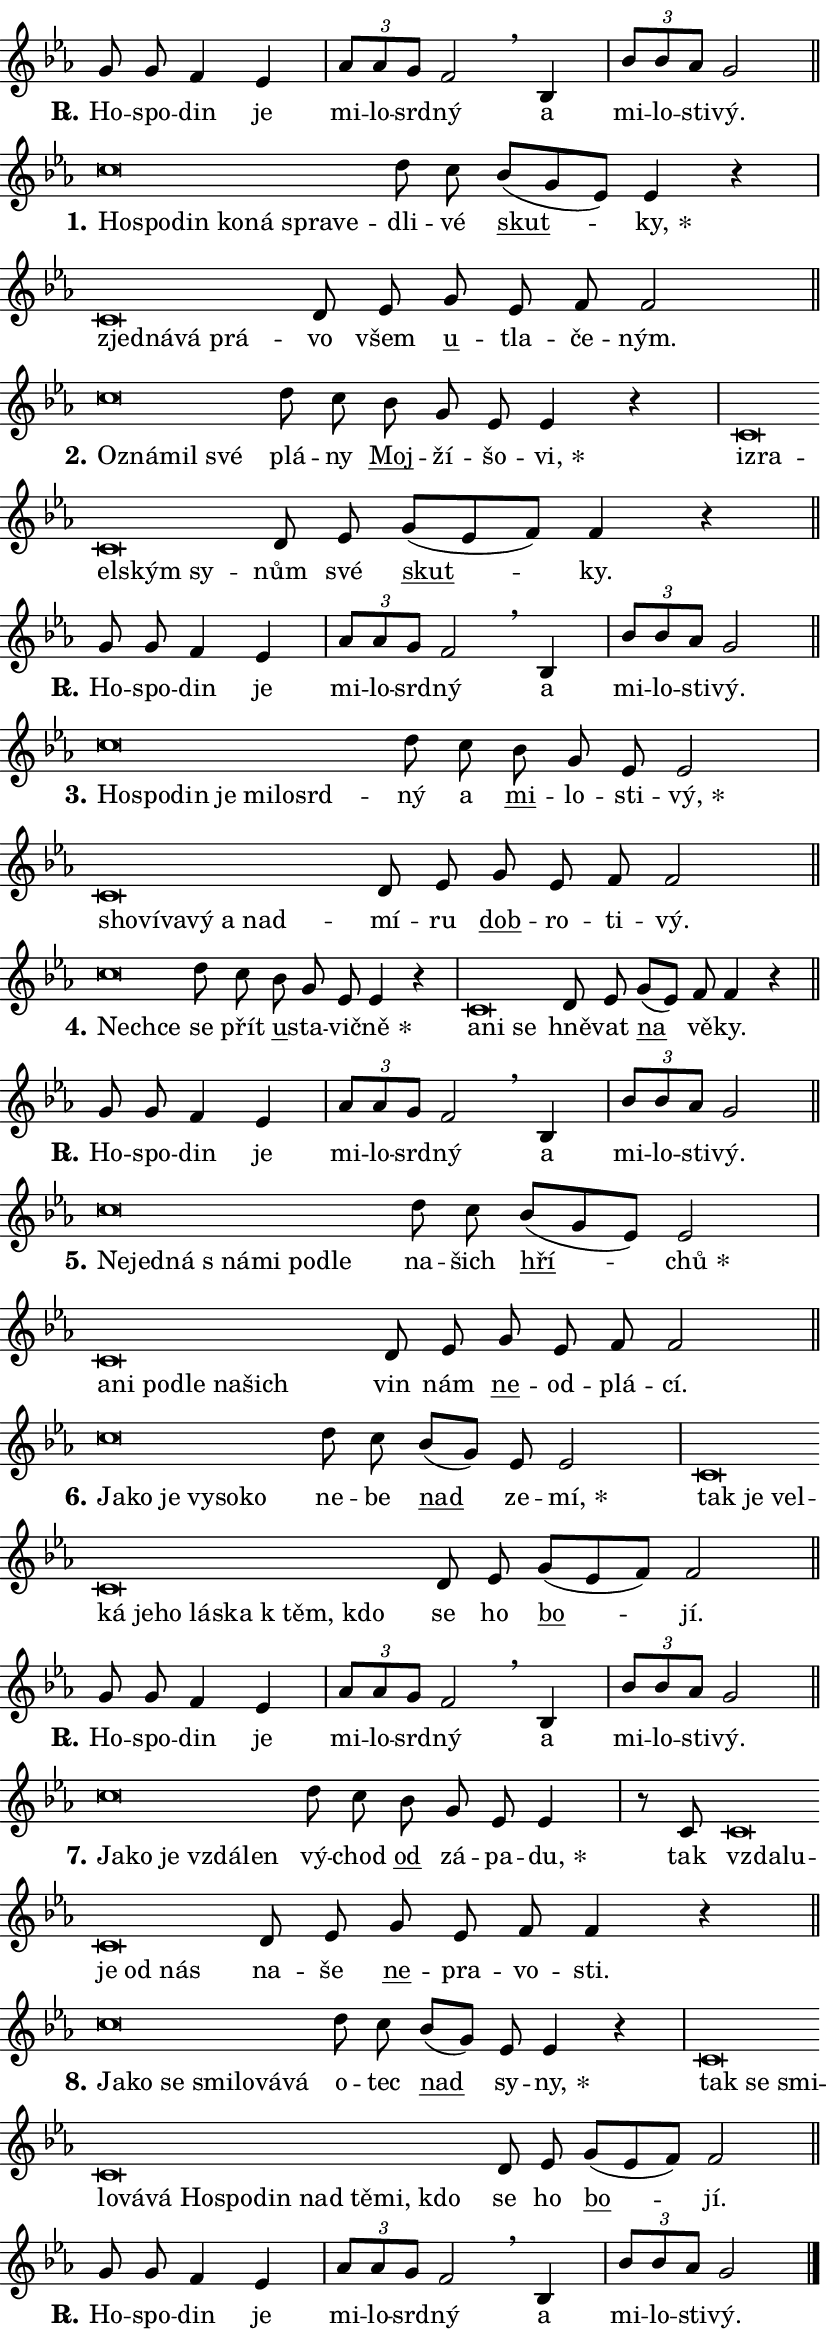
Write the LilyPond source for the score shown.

\version "2.24.0"
\header { tagline = "" }
\paper {
  indent = 0\cm
  top-margin = 0\cm
  right-margin = 0.13\cm % to fit lyric hyphens
  bottom-margin = 0\cm
  left-margin = 0\cm
  paper-width = 14\cm
  page-breaking = #ly:one-page-breaking
  system-system-spacing.basic-distance = #11
  score-system-spacing.basic-distance = #11
  ragged-last = ##f
}


%% Author: Thomas Morley
%% https://lists.gnu.org/archive/html/lilypond-user/2020-05/msg00002.html
#(define (line-position grob)
"Returns position of @var[grob} in current system:
   @code{'start}, if at first time-step
   @code{'end}, if at last time-step
   @code{'middle} otherwise
"
  (let* ((col (ly:item-get-column grob))
         (ln (ly:grob-object col 'left-neighbor))
         (rn (ly:grob-object col 'right-neighbor))
         (col-to-check-left (if (ly:grob? ln) ln col))
         (col-to-check-right (if (ly:grob? rn) rn col))
         (break-dir-left
           (and
             (ly:grob-property col-to-check-left 'non-musical #f)
             (ly:item-break-dir col-to-check-left)))
         (break-dir-right
           (and
             (ly:grob-property col-to-check-right 'non-musical #f)
             (ly:item-break-dir col-to-check-right))))
        (cond ((eqv? 1 break-dir-left) 'start)
              ((eqv? -1 break-dir-right) 'end)
              (else 'middle))))

#(define (tranparent-at-line-position vctor)
  (lambda (grob)
  "Relying on @code{line-position} select the relevant enry from @var{vctor}.
Used to determine transparency,"
    (case (line-position grob)
      ((end) (not (vector-ref vctor 0)))
      ((middle) (not (vector-ref vctor 1)))
      ((start) (not (vector-ref vctor 2))))))

noteHeadBreakVisibility =
#(define-music-function (break-visibility)(vector?)
"Makes @code{NoteHead}s transparent relying on @var{break-visibility}"
#{
  \override NoteHead.transparent =
    #(tranparent-at-line-position break-visibility)
#})

#(define delete-ledgers-for-transparent-note-heads
  (lambda (grob)
    "Reads whether a @code{NoteHead} is transparent.
If so this @code{NoteHead} is removed from @code{'note-heads} from
@var{grob}, which is supposed to be @code{LedgerLineSpanner}.
As a result ledgers are not printed for this @code{NoteHead}"
    (let* ((nhds-array (ly:grob-object grob 'note-heads))
           (nhds-list
             (if (ly:grob-array? nhds-array)
                 (ly:grob-array->list nhds-array)
                 '()))
           ;; Relies on the transparent-property being done before
           ;; Staff.LedgerLineSpanner.after-line-breaking is executed.
           ;; This is fragile ...
           (to-keep
             (remove
               (lambda (nhd)
                 (ly:grob-property nhd 'transparent #f))
               nhds-list)))
      ;; TODO find a better method to iterate over grob-arrays, similiar
      ;; to filter/remove etc for lists
      ;; For now rebuilt from scratch
      (set! (ly:grob-object grob 'note-heads)  '())
      (for-each
        (lambda (nhd)
          (ly:pointer-group-interface::add-grob grob 'note-heads nhd))
        to-keep))))

squashNotes = {
  \override NoteHead.X-extent = #'(-0.2 . 0.2)
  \override NoteHead.Y-extent = #'(-0.75 . 0)
  \override NoteHead.stencil =
    #(lambda (grob)
       (let ((pos (ly:grob-property grob 'staff-position)))
         (begin
           (if (< pos -7) (display "ERROR: Lower brevis then expected\n") (display ""))
           (if (<= pos -6) ly:text-interface::print ly:note-head::print))))
}
unSquashNotes = {
  \revert NoteHead.X-extent
  \revert NoteHead.Y-extent
  \revert NoteHead.stencil
}

hideNotes = \noteHeadBreakVisibility #begin-of-line-visible
unHideNotes = \noteHeadBreakVisibility #all-visible

% work-around for resetting accidentals
% https://lilypond.org/doc/v2.23/Documentation/notation/displaying-rhythms#unmetered-music
cadenzaMeasure = {
  \cadenzaOff
  \partial 1024 s1024
  \cadenzaOn
}

#(define-markup-command (accent layout props text) (markup?)
  "Underline accented syllable"
  (interpret-markup layout props
    #{\markup \override #'(offset . 4.3) \underline { #text }#}))

responsum = \markup \concat {
  "R" \hspace #-1.05 \path #0.1 #'((moveto 0 0.07) (lineto 0.9 0.8)) \hspace #0.05 "."
}

spaceSize = #0.6828661417322834 % exact space size for TeX Gyre Schola

\layout {
  \context {
    \Staff
    \remove "Time_signature_engraver"
    \override LedgerLineSpanner.after-line-breaking = #delete-ledgers-for-transparent-note-heads
  }
  \context {
    \Lyrics {
      \override LyricSpace.minimum-distance = \spaceSize
      \override LyricText.font-name = #"TeX Gyre Schola"
      \override LyricText.font-size = 1
      \override StanzaNumber.font-name = #"TeX Gyre Schola Bold"
      \override StanzaNumber.font-size = 1
    }
  }
  \context {
    \Score 
    \override NoteHead.text =
      #(lambda (grob) 
        (let ((pos (ly:grob-property grob 'staff-position)))
          #{\markup {
            \combine
              \halign #-0.55 \raise #(if (= pos -6) 0 0.5) \override #'(thickness . 2) \draw-line #'(3.2 . 0)
              \musicglyph "noteheads.sM1"
          }#}))
  }
}

% magnetic-lyrics.ily
%
%   written by
%     Jean Abou Samra <jean@abou-samra.fr>
%     Werner Lemberg <wl@gnu.org>
%
%   adapted by
%     Jiri Hon <jiri.hon@gmail.com>
%
% Version 2022-Apr-15

% https://www.mail-archive.com/lilypond-user@gnu.org/msg149350.html

#(define (Left_hyphen_pointer_engraver context)
   "Collect syllable-hyphen-syllable occurrences in lyrics and store
them in properties.  This engraver only looks to the left.  For
example, if the lyrics input is @code{foo -- bar}, it does the
following.

@itemize @bullet
@item
Set the @code{text} property of the @code{LyricHyphen} grob between
@q{foo} and @q{bar} to @code{foo}.

@item
Set the @code{left-hyphen} property of the @code{LyricText} grob with
text @q{foo} to the @code{LyricHyphen} grob between @q{foo} and
@q{bar}.
@end itemize

Use this auxiliary engraver in combination with the
@code{lyric-@/text::@/apply-@/magnetic-@/offset!} hook."
   (let ((hyphen #f)
         (text #f))
     (make-engraver
      (acknowledgers
       ((lyric-syllable-interface engraver grob source-engraver)
        (set! text grob)))
      (end-acknowledgers
       ((lyric-hyphen-interface engraver grob source-engraver)
        ;(when (not (grob::has-interface grob 'lyric-space-interface))
          (set! hyphen grob)));)
      ((stop-translation-timestep engraver)
       (when (and text hyphen)
         (ly:grob-set-object! text 'left-hyphen hyphen))
       (set! text #f)
       (set! hyphen #f)))))

#(define (lyric-text::apply-magnetic-offset! grob)
   "If the space between two syllables is less than the value in
property @code{LyricText@/.details@/.squash-threshold}, move the right
syllable to the left so that it gets concatenated with the left
syllable.

Use this function as a hook for
@code{LyricText@/.after-@/line-@/breaking} if the
@code{Left_@/hyphen_@/pointer_@/engraver} is active."
   (let ((hyphen (ly:grob-object grob 'left-hyphen #f)))
     (when hyphen
       (let ((left-text (ly:spanner-bound hyphen LEFT)))
         (when (grob::has-interface left-text 'lyric-syllable-interface)
           (let* ((common (ly:grob-common-refpoint grob left-text X))
                  (this-x-ext (ly:grob-extent grob common X))
                  (left-x-ext
                   (begin
                     ;; Trigger magnetism for left-text.
                     (ly:grob-property left-text 'after-line-breaking)
                     (ly:grob-extent left-text common X)))
                  ;; `delta` is the gap width between two syllables.
                  (delta (- (interval-start this-x-ext)
                            (interval-end left-x-ext)))
                  (details (ly:grob-property grob 'details))
                  (threshold (assoc-get 'squash-threshold details 0.2)))
             (when (< delta threshold)
               (let* (;; We have to manipulate the input text so that
                      ;; ligatures crossing syllable boundaries are not
                      ;; disabled.  For languages based on the Latin
                      ;; script this is essentially a beautification.
                      ;; However, for non-Western scripts it can be a
                      ;; necessity.
                      (lt (ly:grob-property left-text 'text))
                      (rt (ly:grob-property grob 'text))
                      (is-space (grob::has-interface hyphen 'lyric-space-interface))
                      (space (if is-space " " ""))
                      (extra-delta (if is-space spaceSize 0))
                      ;; Append new syllable.
                      (ltrt-space (if (and (string? lt) (string? rt))
                                (string-append lt space rt)
                                (make-concat-markup (list lt space rt))))
                      ;; Right-align `ltrt` to the right side.
                      (ltrt-space-markup (grob-interpret-markup
                               grob
                               (make-translate-markup
                                (cons (interval-length this-x-ext) 0)
                                (make-right-align-markup ltrt-space)))))
                 (begin
                   ;; Don't print `left-text`.
                   (ly:grob-set-property! left-text 'stencil #f)
                   ;; Set text and stencil (which holds all collected
                   ;; syllables so far) and shift it to the left.
                   (ly:grob-set-property! grob 'text ltrt-space)
                   (ly:grob-set-property! grob 'stencil ltrt-space-markup)
                   (ly:grob-translate-axis! grob (- (- delta extra-delta)) X))))))))))


#(define (lyric-hyphen::displace-bounds-first grob)
   ;; Make very sure this callback isn't triggered too early.
   (let ((left (ly:spanner-bound grob LEFT))
         (right (ly:spanner-bound grob RIGHT)))
     (ly:grob-property left 'after-line-breaking)
     (ly:grob-property right 'after-line-breaking)
     (ly:lyric-hyphen::print grob)))

squashThreshold = #0.4

\layout {
  \context {
    \Lyrics
    \consists #Left_hyphen_pointer_engraver
    \override LyricText.after-line-breaking =
      #lyric-text::apply-magnetic-offset!
    \override LyricHyphen.stencil = #lyric-hyphen::displace-bounds-first
    \override LyricText.details.squash-threshold = \squashThreshold
    \override LyricHyphen.minimum-distance = 0
    \override LyricHyphen.minimum-length = \squashThreshold
  }
}

squashText = \override LyricText.details.squash-threshold = 9999
unSquashText = \override LyricText.details.squash-threshold = \squashThreshold

leftText = \override LyricText.self-alignment-X = #LEFT
unLeftText = \revert LyricText.self-alignment-X

starOffset = #(lambda (grob) 
                (let ((x_offset (ly:self-alignment-interface::aligned-on-x-parent grob)))
                  (if (= x_offset 0) 0 (+ x_offset 1.2))))

star = #(define-music-function (syllable)(string?)
"Append star separator at the end of a syllable"
#{
  \once \override LyricText.X-offset = #starOffset
  \lyricmode { \markup {
    #syllable
    \override #'((font-name . "TeX Gyre Schola Bold")) \hspace #0.2 \lower #0.65 \larger "*"
  } }
#})

starAccent = #(define-music-function (syllable)(string?)
"Append star separator at the end of a syllable and make accent"
#{
  \once \override LyricText.X-offset = #starOffset
  \lyricmode { \markup {
    \accent #syllable
    \override #'((font-name . "TeX Gyre Schola Bold")) \hspace #0.2 \lower #0.65 \larger "*"
  } }
#})

breath = #(define-music-function (syllable)(string?)
"Append breathing indicator at the end of a syllable"
#{
  \lyricmode { \markup { #syllable "+" } }
#})

optionalBreath = #(define-music-function (syllable)(string?)
"Append optional breathing indicator at the end of a syllable"
#{
  \lyricmode { \markup { #syllable "(+)" } }
#})


\score {
    <<
        \new Voice = "melody" { \cadenzaOn \key es \major \relative { g'8 g f4 es \cadenzaMeasure \bar "|" \tuplet 3/2 { as8[ as g] } f2 \breathe \bar "" bes,4 \cadenzaMeasure \bar "|" \tuplet 3/2 {bes'8[ bes as] } g2 \cadenzaMeasure \bar "||" \break } }
        \new Lyrics \lyricsto "melody" { \lyricmode { \set stanza = \responsum
Ho -- spo -- din je mi -- lo -- srd -- ný a mi -- lo -- sti -- vý. } }
    >>
    \layout {}
}

\score {
    <<
        \new Voice = "melody" { \cadenzaOn \key es \major \relative { \squashNotes c''\breve*1/16 \hideNotes \breve*1/16 \bar "" \breve*1/16 \bar "" \breve*1/16 \bar "" \breve*1/16 \bar "" \breve*1/16 \breve*1/16 \bar "" \unHideNotes \unSquashNotes d8 c \bar "" bes[( g es)] es4 r \cadenzaMeasure \bar "|" \squashNotes c\breve*1/16 \hideNotes \breve*1/16 \bar "" \breve*1/16 \breve*1/16 \bar "" \unHideNotes \unSquashNotes d8 es \bar "" g es f f2 \cadenzaMeasure \bar "||" \break } }
        \new Lyrics \lyricsto "melody" { \lyricmode { \set stanza = "1."
\leftText Ho -- \squashText spo -- din ko -- ná spra -- ve -- \unLeftText \unSquashText dli -- vé \markup \accent skut -- \star ky, \leftText zjed -- \squashText ná -- vá prá -- \unLeftText \unSquashText vo všem \markup \accent u -- tla -- če -- ným. } }
    >>
    \layout {}
}

\score {
    <<
        \new Voice = "melody" { \cadenzaOn \key es \major \relative { \squashNotes c''\breve*1/16 \hideNotes \breve*1/16 \bar "" \breve*1/16 \breve*1/16 \bar "" \unHideNotes \unSquashNotes d8 c \bar "" bes g es es4 r \cadenzaMeasure \bar "|" \squashNotes c\breve*1/16 \hideNotes \breve*1/16 \bar "" \breve*1/16 \bar "" \breve*1/16 \breve*1/16 \bar "" \unHideNotes \unSquashNotes d8 es \bar "" g[( es f)] f4 r \cadenzaMeasure \bar "||" \break } }
        \new Lyrics \lyricsto "melody" { \lyricmode { \set stanza = "2."
\leftText Oz -- \squashText ná -- mil své \unLeftText \unSquashText plá -- ny \markup \accent Moj -- ží -- šo -- \star vi, \leftText iz -- \squashText ra -- el -- ským sy -- \unLeftText \unSquashText nům své \markup \accent skut -- ky. } }
    >>
    \layout {}
}

\score {
    <<
        \new Voice = "melody" { \cadenzaOn \key es \major \relative { g'8 g f4 es \cadenzaMeasure \bar "|" \tuplet 3/2 { as8[ as g] } f2 \breathe \bar "" bes,4 \cadenzaMeasure \bar "|" \tuplet 3/2 {bes'8[ bes as] } g2 \cadenzaMeasure \bar "||" \break } }
        \new Lyrics \lyricsto "melody" { \lyricmode { \set stanza = \responsum
Ho -- spo -- din je mi -- lo -- srd -- ný a mi -- lo -- sti -- vý. } }
    >>
    \layout {}
}

\score {
    <<
        \new Voice = "melody" { \cadenzaOn \key es \major \relative { \squashNotes c''\breve*1/16 \hideNotes \breve*1/16 \bar "" \breve*1/16 \bar "" \breve*1/16 \bar "" \breve*1/16 \bar "" \breve*1/16 \breve*1/16 \bar "" \unHideNotes \unSquashNotes d8 c \bar "" bes g es es2 \cadenzaMeasure \bar "|" \squashNotes c\breve*1/16 \hideNotes \breve*1/16 \bar "" \breve*1/16 \bar "" \breve*1/16 \bar "" \breve*1/16 \breve*1/16 \bar "" \unHideNotes \unSquashNotes d8 es \bar "" g es f f2 \cadenzaMeasure \bar "||" \break } }
        \new Lyrics \lyricsto "melody" { \lyricmode { \set stanza = "3."
\leftText Ho -- \squashText spo -- din je mi -- lo -- srd -- \unLeftText \unSquashText ný a \markup \accent mi -- lo -- sti -- \star vý, \leftText sho -- \squashText ví -- va -- vý a nad -- \unLeftText \unSquashText mí -- ru \markup \accent dob -- ro -- ti -- vý. } }
    >>
    \layout {}
}

\score {
    <<
        \new Voice = "melody" { \cadenzaOn \key es \major \relative { \squashNotes c''\breve*1/16 \hideNotes \breve*1/16 \bar "" \unHideNotes \unSquashNotes d8 c \bar "" bes g es es4 r \cadenzaMeasure \bar "|" \squashNotes c\breve*1/16 \hideNotes \breve*1/16 \breve*1/16 \bar "" \unHideNotes \unSquashNotes d8 es \bar "" g[( es)] f f4 r \cadenzaMeasure \bar "||" \break } }
        \new Lyrics \lyricsto "melody" { \lyricmode { \set stanza = "4."
\leftText Nech -- \squashText ce \unLeftText \unSquashText se přít \markup \accent u -- sta -- vič -- \star ně \leftText a -- \squashText ni se \unLeftText \unSquashText hně -- vat \markup \accent na vě -- ky. } }
    >>
    \layout {}
}

\score {
    <<
        \new Voice = "melody" { \cadenzaOn \key es \major \relative { g'8 g f4 es \cadenzaMeasure \bar "|" \tuplet 3/2 { as8[ as g] } f2 \breathe \bar "" bes,4 \cadenzaMeasure \bar "|" \tuplet 3/2 {bes'8[ bes as] } g2 \cadenzaMeasure \bar "||" \break } }
        \new Lyrics \lyricsto "melody" { \lyricmode { \set stanza = \responsum
Ho -- spo -- din je mi -- lo -- srd -- ný a mi -- lo -- sti -- vý. } }
    >>
    \layout {}
}

\score {
    <<
        \new Voice = "melody" { \cadenzaOn \key es \major \relative { \squashNotes c''\breve*1/16 \hideNotes \breve*1/16 \bar "" \breve*1/16 \bar "" \breve*1/16 \bar "" \breve*1/16 \bar "" \breve*1/16 \breve*1/16 \bar "" \unHideNotes \unSquashNotes d8 c \bar "" bes[( g es)] es2 \cadenzaMeasure \bar "|" \squashNotes c\breve*1/16 \hideNotes \breve*1/16 \bar "" \breve*1/16 \bar "" \breve*1/16 \bar "" \breve*1/16 \breve*1/16 \bar "" \unHideNotes \unSquashNotes d8 es \bar "" g es f f2 \cadenzaMeasure \bar "||" \break } }
        \new Lyrics \lyricsto "melody" { \lyricmode { \set stanza = "5."
\leftText Ne -- \squashText jed -- ná "s ná" -- mi po -- dle \unLeftText \unSquashText na -- šich \markup \accent hří -- \star chů \leftText a -- \squashText ni po -- dle na -- šich \unLeftText \unSquashText vin nám \markup \accent ne -- od -- plá -- cí. } }
    >>
    \layout {}
}

\score {
    <<
        \new Voice = "melody" { \cadenzaOn \key es \major \relative { \squashNotes c''\breve*1/16 \hideNotes \breve*1/16 \bar "" \breve*1/16 \bar "" \breve*1/16 \bar "" \breve*1/16 \breve*1/16 \bar "" \unHideNotes \unSquashNotes d8 c \bar "" bes[( g)] es es2 \cadenzaMeasure \bar "|" \squashNotes c\breve*1/16 \hideNotes \breve*1/16 \bar "" \breve*1/16 \bar "" \breve*1/16 \bar "" \breve*1/16 \bar "" \breve*1/16 \bar "" \breve*1/16 \bar "" \breve*1/16 \bar "" \breve*1/16 \breve*1/16 \bar "" \unHideNotes \unSquashNotes d8 es \bar "" g[( es f)] f2 \cadenzaMeasure \bar "||" \break } }
        \new Lyrics \lyricsto "melody" { \lyricmode { \set stanza = "6."
\leftText Ja -- \squashText ko je vy -- so -- ko \unLeftText \unSquashText ne -- be \markup \accent nad ze -- \star mí, \leftText tak \squashText je vel -- ká je -- ho lá -- ska "k těm," kdo \unLeftText \unSquashText se ho \markup \accent bo -- jí. } }
    >>
    \layout {}
}

\score {
    <<
        \new Voice = "melody" { \cadenzaOn \key es \major \relative { g'8 g f4 es \cadenzaMeasure \bar "|" \tuplet 3/2 { as8[ as g] } f2 \breathe \bar "" bes,4 \cadenzaMeasure \bar "|" \tuplet 3/2 {bes'8[ bes as] } g2 \cadenzaMeasure \bar "||" \break } }
        \new Lyrics \lyricsto "melody" { \lyricmode { \set stanza = \responsum
Ho -- spo -- din je mi -- lo -- srd -- ný a mi -- lo -- sti -- vý. } }
    >>
    \layout {}
}

\score {
    <<
        \new Voice = "melody" { \cadenzaOn \key es \major \relative { \squashNotes c''\breve*1/16 \hideNotes \breve*1/16 \bar "" \breve*1/16 \bar "" \breve*1/16 \breve*1/16 \bar "" \unHideNotes \unSquashNotes d8 c \bar "" bes g es es4 \cadenzaMeasure \bar "|" r8 c8 \squashNotes c\breve*1/16 \hideNotes \breve*1/16 \bar "" \breve*1/16 \bar "" \breve*1/16 \breve*1/16 \bar "" \unHideNotes \unSquashNotes d8 es \bar "" g es f f4 r \cadenzaMeasure \bar "||" \break } }
        \new Lyrics \lyricsto "melody" { \lyricmode { \set stanza = "7."
\leftText Ja -- \squashText ko je vzdá -- len \unLeftText \unSquashText vý -- chod \markup \accent od zá -- pa -- \star du, tak \leftText vzda -- \squashText lu -- je od nás \unLeftText \unSquashText na -- še \markup \accent ne -- pra -- vo -- sti. } }
    >>
    \layout {}
}

\score {
    <<
        \new Voice = "melody" { \cadenzaOn \key es \major \relative { \squashNotes c''\breve*1/16 \hideNotes \breve*1/16 \bar "" \breve*1/16 \bar "" \breve*1/16 \bar "" \breve*1/16 \bar "" \breve*1/16 \breve*1/16 \bar "" \unHideNotes \unSquashNotes d8 c \bar "" bes[( g)] es es4 r \cadenzaMeasure \bar "|" \squashNotes c\breve*1/16 \hideNotes \breve*1/16 \bar "" \breve*1/16 \bar "" \breve*1/16 \bar "" \breve*1/16 \bar "" \breve*1/16 \bar "" \breve*1/16 \bar "" \breve*1/16 \bar "" \breve*1/16 \bar "" \breve*1/16 \bar "" \breve*1/16 \bar "" \breve*1/16 \breve*1/16 \bar "" \unHideNotes \unSquashNotes d8 es \bar "" g[( es f)] f2 \cadenzaMeasure \bar "||" \break } }
        \new Lyrics \lyricsto "melody" { \lyricmode { \set stanza = "8."
\leftText Ja -- \squashText ko se smi -- lo -- vá -- vá \unLeftText \unSquashText o -- tec \markup \accent nad sy -- \star ny, \leftText tak \squashText se smi -- lo -- vá -- vá Ho -- spo -- din nad tě -- mi, kdo \unLeftText \unSquashText se ho \markup \accent bo -- jí. } }
    >>
    \layout {}
}

\score {
    <<
        \new Voice = "melody" { \cadenzaOn \key es \major \relative { g'8 g f4 es \cadenzaMeasure \bar "|" \tuplet 3/2 { as8[ as g] } f2 \breathe \bar "" bes,4 \cadenzaMeasure \bar "|" \tuplet 3/2 {bes'8[ bes as] } g2 \cadenzaMeasure \bar "||" \break } \bar "|." }
        \new Lyrics \lyricsto "melody" { \lyricmode { \set stanza = \responsum
Ho -- spo -- din je mi -- lo -- srd -- ný a mi -- lo -- sti -- vý. } }
    >>
    \layout {}
}
